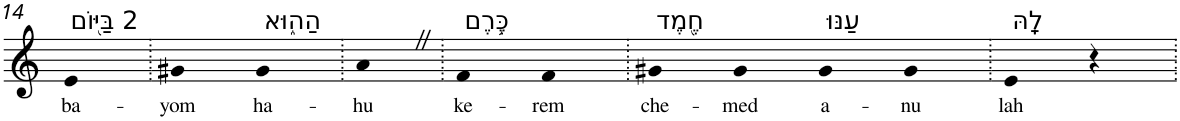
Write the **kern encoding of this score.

**kern	**text
*part1	*part1
*staff1	*staff1
*I"Piano	*
*I'Pno	*
!!LO:PB:g=z
*clefG2	*
*k[]	*
=14	=14
!LO:TX:a:t=2 בַּיּ֖וֹם	!
!	!LO:LY:b
4e	ba-
=15.	=15.
!	!LO:LY:b
4g#X	-yom
!LO:TX:a:t=הַה֑וּא	!
!	!LO:LY:b
4g#	ha-
=16.	=16.
!	!LO:LY:b
4aZ	-hu
=17.	=17.
!LO:TX:a:t=כֶּ֥רֶם	!
!	!LO:LY:b
4f	ke-
!	!LO:LY:b
4f	-rem
=18.	=18.
!LO:TX:a:t=חֶ֖מֶד	!
!	!LO:LY:b
4g#X	che-
!	!LO:LY:b
4g#	-med
!LO:TX:a:t=עַנּוּ	!
!	!LO:LY:b
4g#	a-
!	!LO:LY:b
4g#	-nu
=19.	=19.
!LO:TX:a:t=לָֽהּ	!
!	!LO:LY:b
4e	lah
4r	.
=.	=.
*-	*-
